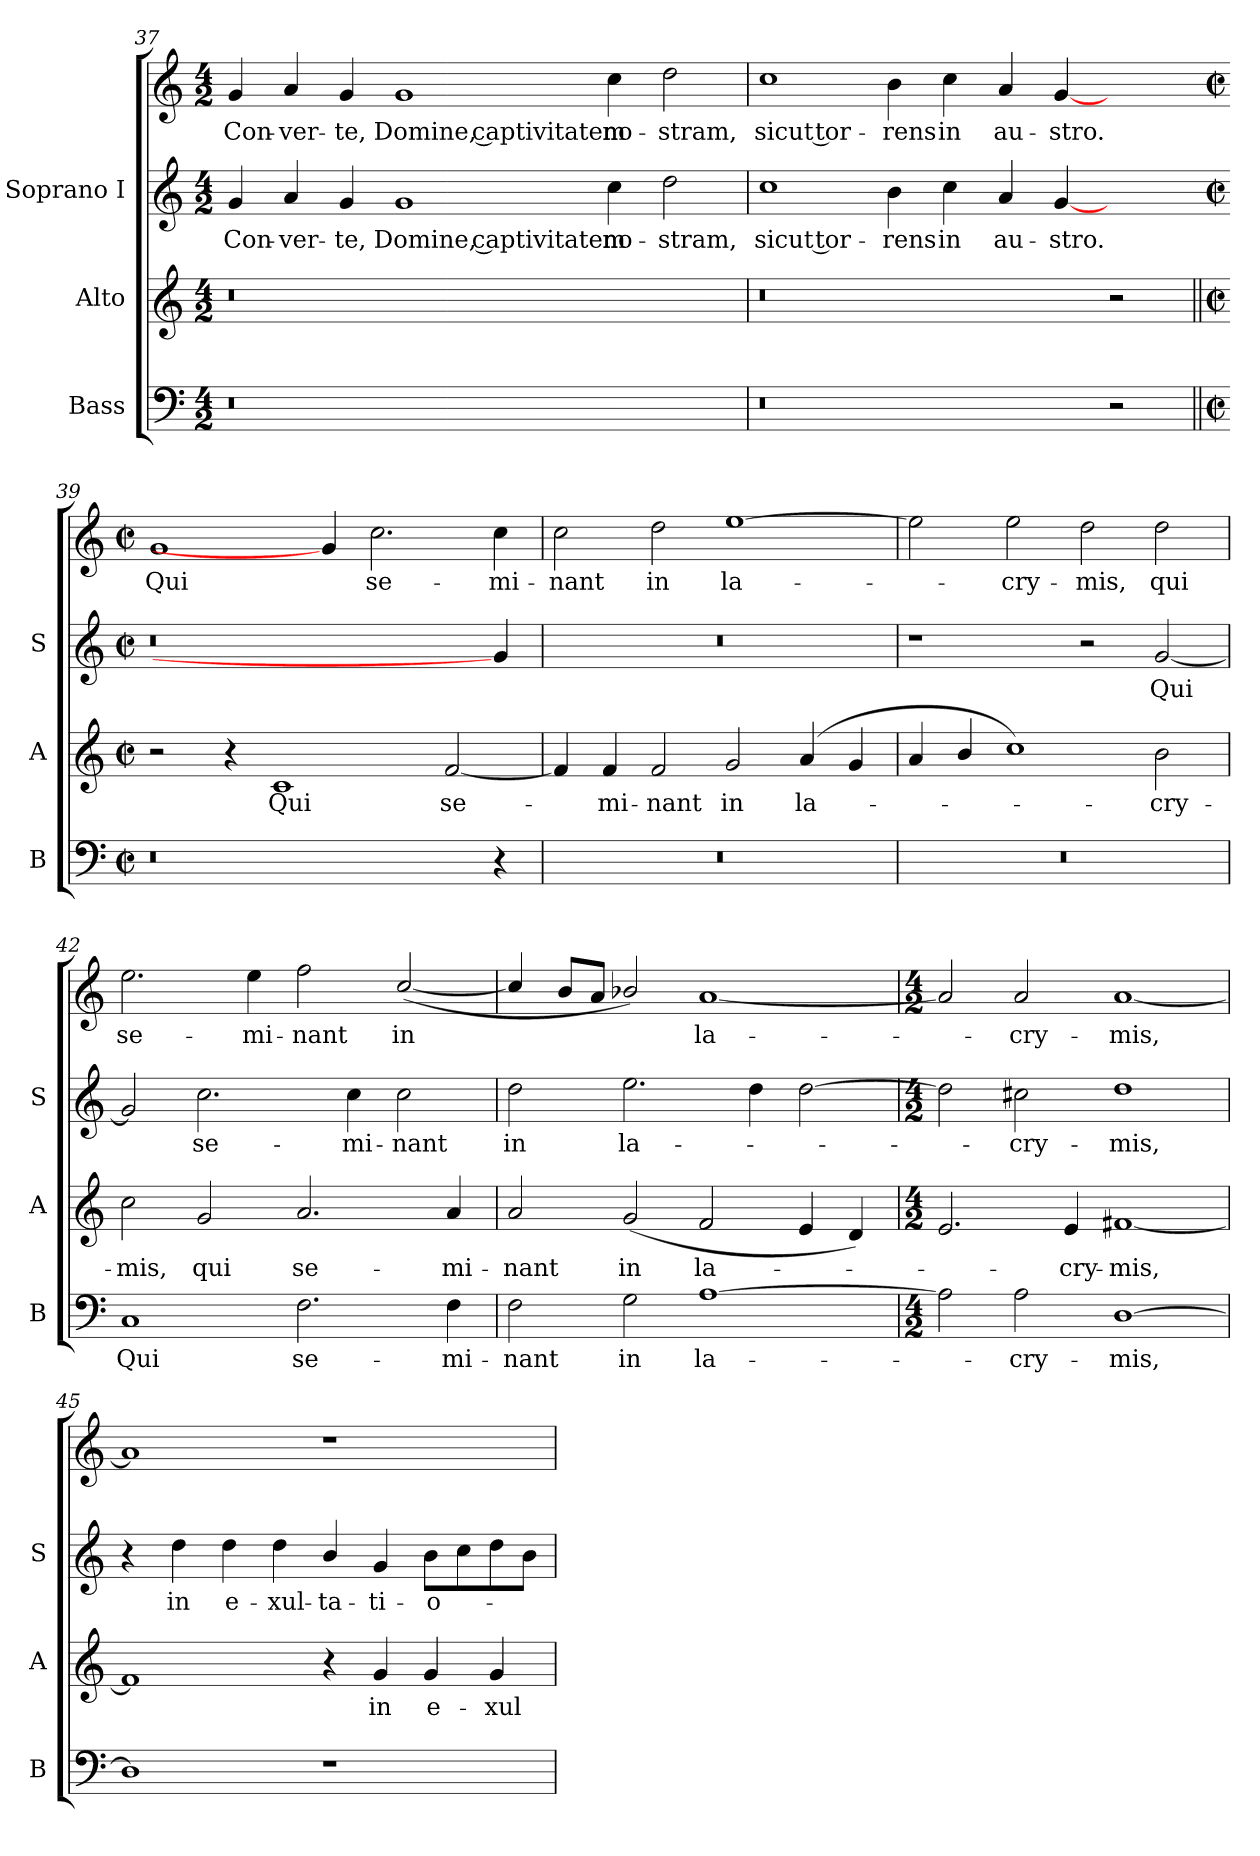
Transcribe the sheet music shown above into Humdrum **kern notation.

**kern	**text	**kern	**text	**kern	**text	**kern	**text
*part3	*part3	*part2	*part2	*part1	*part1	*part1	*part1
*staff4	*staff4	*staff3	*staff3	*staff2	*staff2	*staff1	*staff1
*I"Bass	*	*I"Alto	*	*I"Soprano I	*	*	*
*I'B	*	*I'A	*	*I'S	*	*	*
!!LO:LB:g=z
*clefF4	*	*clefG2	*	*clefG2	*	*clefG2	*
*k[]	*	*k[]	*	*k[]	*	*k[]	*
*C:	*	*C:	*	*C:	*	*C:	*
*M4/2	*	*M4/2	*	*M4/2	*	*M4/2	*
=37	=37	=37	=37	=37	=37	=37	=37
!	!	!	!	!	!LO:LY:b	!	!LO:LY:b
0r	.	0r	.	4g	Con-	4g	Con-
!	!	!	!	!	!LO:LY:b	!	!LO:LY:b
.	.	.	.	4a	-ver-	4a	-ver-
!	!	!	!	!	!LO:LY:b	!	!LO:LY:b
.	.	.	.	4g	-te,	4g	-te,
!	!	!	!	!	!LO:LY:b	!	!LO:LY:b
.	.	.	.	1g	Domine, captivitatem	1g	Domine, captivitatem
!	!	!	!	!	!LO:LY:b	!	!LO:LY:b
.	.	.	.	4cc	no-	4cc	no-
!	!	!	!	!	!LO:LY:b	!	!LO:LY:b
2ryy	.	2ryy	.	2dd	-stram,	2dd	-stram,
=38	=38	=38	=38	=38	=38	=38	=38
!	!	!	!	!	!LO:LY:b	!	!LO:LY:b
0r	.	0r	.	1cc	sicut tor-	1cc	sicut tor-
!	!	!	!	!	!LO:LY:b	!	!LO:LY:b
.	.	.	.	4b	-rens	4b	-rens
!	!	!	!	!	!LO:LY:b	!	!LO:LY:b
.	.	.	.	4cc	in	4cc	in
!	!	!	!	!	!LO:LY:b	!	!LO:LY:b
.	.	.	.	4a	au-	4a	au-
!	!	!	!	!	!LO:LY:b	!	!LO:LY:b
.	.	.	.	[4g	-stro.	[4g	-stro.
2r	.	2r	.	2ryy	.	2ryy	.
!!LO:LB:g=z
=39||	=39-	=39||	=39-	=39-	=39-	=39-	=39-
*k[]	*	*k[]	*	*k[]	*	*k[]	*
*C:	*	*C:	*	*C:	*	*C:	*
*M4/2	*	*M4/2	*	*M4/2	*	*M4/2	*
*met(c|)	*	*met(c|)	*	*met(c|)	*	*met(c|)	*
!	!	!	!	!	!	!	!LO:LY:b
0r	.	2r	.	0r	.	1g	Qui
.	.	4r	.	.	.	.	.
!	!	!	!LO:LY:b	!	!	!	!
.	.	1c	Qui	.	.	.	.
.	.	.	.	.	.	4g]	.
!	!	!	!	!	!	!	!LO:LY:b
.	.	.	.	.	.	2.cc	se-
!	!	!	!LO:LY:b	!	!	!	!
.	.	[2f	se-	.	.	.	.
!	!	!	!	!	!	!	!LO:LY:b
4r	.	.	.	4g]	.	4cc	-mi-
=40	=40	=40	=40	=40	=40	=40	=40
!	!	!	!	!	!	!	!LO:LY:b
0r	.	4f]	.	0r	.	2cc	-nant
!	!	!	!LO:LY:b	!	!	!	!
.	.	4f	mi-	.	.	.	.
!	!	!	!LO:LY:b	!	!	!	!LO:LY:b
.	.	2f	-nant	.	.	2dd	in
!	!	!	!LO:LY:b	!	!	!	!LO:LY:b
.	.	2g/	in	.	.	[1ee	la-
!	!	!	!LO:LY:b	!	!	!	!
.	.	(<4a	la-	.	.	.	.
.	.	4g	.	.	.	.	.
=41	=41	=41	=41	=41	=41	=41	=41
0r	.	4a	.	1r	.	2ee]	.
.	.	4b/	.	.	.	.	.
!	!	!	!	!	!	!	!LO:LY:b
.	.	1cc)	.	.	.	2ee	cry-
!	!	!	!	!	!	!	!LO:LY:b
.	.	.	.	2r	.	2dd	-mis,
!	!	!	!LO:LY:b	!	!LO:LY:b	!	!LO:LY:b
.	.	2b	cry-	[2g	Qui	2dd	qui
=42	=42	=42	=42	=42	=42	=42	=42
!	!LO:LY:b	!	!LO:LY:b	!	!	!	!LO:LY:b
1C	Qui	2cc	-mis,	2g]	.	2.ee	se-
!	!	!	!LO:LY:b	!	!LO:LY:b	!	!
.	.	2g	qui	2.cc	se-	.	.
!	!	!	!	!	!	!	!LO:LY:b
.	.	.	.	.	.	4ee	-mi-
!	!LO:LY:b	!	!LO:LY:b	!	!	!	!LO:LY:b
2.F	se-	2.a	se-	.	.	2ff	-nant
!	!	!	!	!	!LO:LY:b	!	!
.	.	.	.	4cc	-mi-	.	.
!	!	!	!	!	!LO:LY:b	!	!LO:LY:b
.	.	.	.	2cc	-nant	(<[2cc/	in
!	!LO:LY:b	!	!LO:LY:b	!	!	!	!
4F	-mi-	4a	-mi-	.	.	.	.
=43	=43	=43	=43	=43	=43	=43	=43
!	!LO:LY:b	!	!LO:LY:b	!	!LO:LY:b	!	!
2F	-nant	2a	-nant	2dd	in	4cc/]	.
.	.	.	.	.	.	8bL	.
.	.	.	.	.	.	8aJ	.
!	!LO:LY:b	!	!LO:LY:b	!	!LO:LY:b	!	!
2G	in	(<2g	in	2.ee	la-	2b-X/)	.
!	!LO:LY:b	!	!LO:LY:b	!	!	!	!LO:LY:b
[1A	la-	2f	la-	.	.	[1a	la-
.	.	.	.	4dd	.	.	.
.	.	4e	.	[2dd	.	.	.
.	.	4d)	.	.	.	.	.
!!LO:LB:g=z
=44	=44	=44	=44	=44	=44	=44	=44
*M4/2	*	*M4/2	*	*M4/2	*	*M4/2	*
2A]	.	2.e	.	2dd]	.	2a]	.
!	!LO:LY:b	!	!	!	!LO:LY:b	!	!LO:LY:b
2A	cry-	.	.	2cc#X	cry-	2a	cry-
!	!	!	!LO:LY:b	!	!	!	!
.	.	4e	cry-	.	.	.	.
!	!LO:LY:b	!	!LO:LY:b	!	!LO:LY:b	!	!LO:LY:b
[1D	-mis,	[1f#X	-mis,	1dd	-mis,	[1a	-mis,
=45	=45	=45	=45	=45	=45	=45	=45
1D]	.	1f#]	.	4r	.	1a]	.
!	!	!	!	!	!LO:LY:b	!	!
.	.	.	.	4dd	in	.	.
!	!	!	!	!	!LO:LY:b	!	!
.	.	.	.	4dd	e-	.	.
!	!	!	!	!	!LO:LY:b	!	!
.	.	.	.	4dd	-xul-	.	.
!	!	!	!	!	!LO:LY:b	!	!
1r	.	4r	.	4b/	-ta-	1r	.
!	!	!	!LO:LY:b	!	!LO:LY:b	!	!
.	.	4g	in	4g	-ti-	.	.
!	!	!	!LO:LY:b	!	!LO:LY:b	!	!
.	.	4g	e-	8bL	-o-	.	.
.	.	.	.	8cc	.	.	.
!	!	!	!LO:LY:b	!	!	!	!
.	.	4g	-xul-	8dd	.	.	.
.	.	.	.	8bJ	.	.	.
=	=	=	=	=	=	=	=
*-	*-	*-	*-	*-	*-	*-	*-
